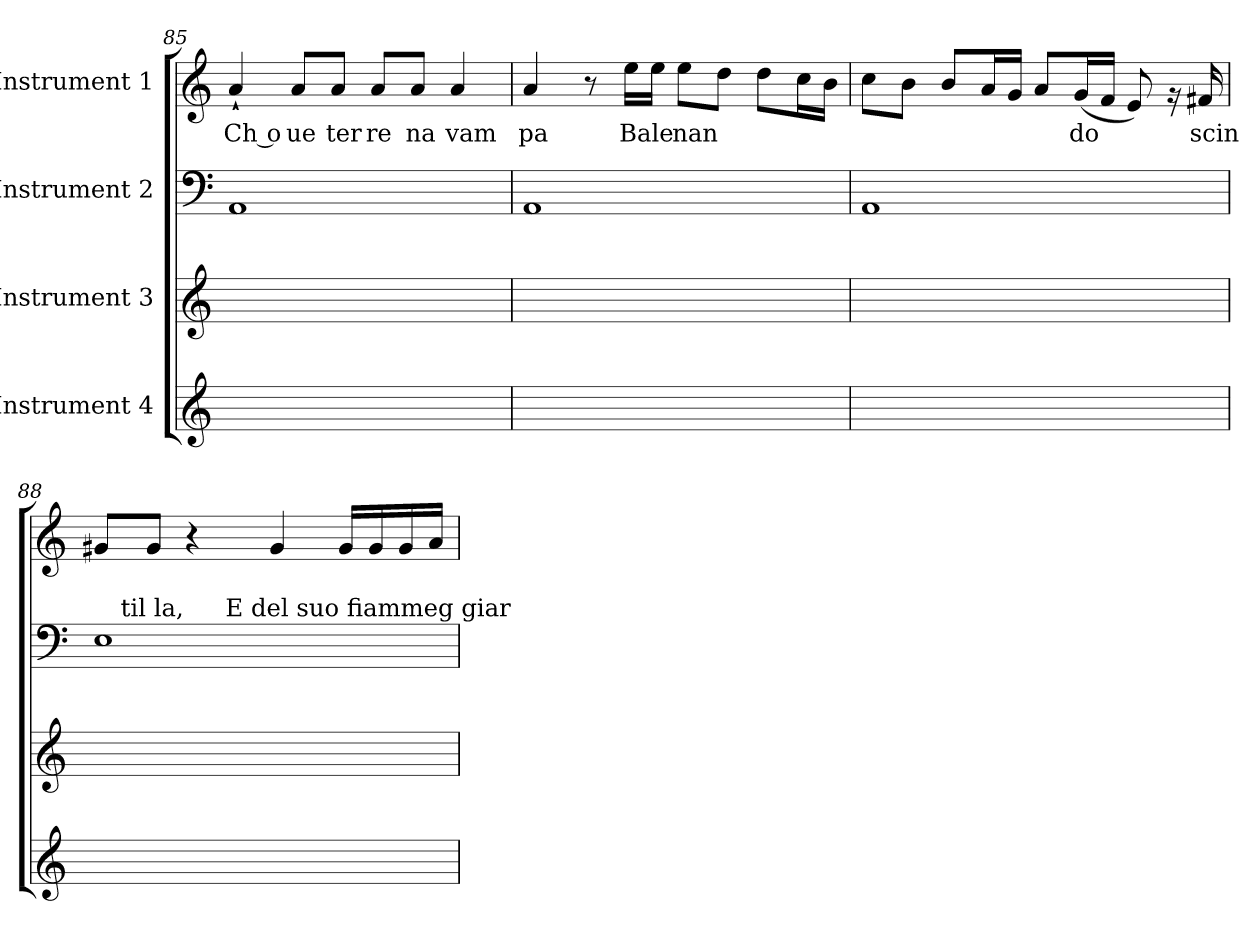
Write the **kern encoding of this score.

**kern	**kern	**kern	**kern	**text
*part4	*part3	*part2	*part1	*part1
*staff4	*staff3	*staff2	*staff1	*staff1
*I"Instrument 4	*I"Instrument 3	*I"Instrument 2	*I"Instrument 1	*
!!LO:LB:g=z
*clefG2	*clefG2	*clefF4	*clefG2	*
*k[]	*k[]	*k[]	*k[]	*
=85	=85	=85	=85	=85
!	!	!	!	!LO:LY:b
1ryy	1ryy	1AA	4a`</	Ch o
!	!	!	!	!LO:LY:b
.	.	.	8a/L	ue
!	!	!	!	!LO:LY:b
.	.	.	8a/J	ter
!	!	!	!	!LO:LY:b
.	.	.	8a/L	re
!	!	!	!	!LO:LY:b
.	.	.	8a/J	na
!	!	!	!	!LO:LY:b
.	.	.	4a/	vam
=86	=86	=86	=86	=86
!	!	!	!	!LO:LY:b
1ryy	1ryy	1AA	4a/	pa
.	.	.	8r	.
!	!	!	!	!LO:LY:b
.	.	.	16ee\LL	Bale
.	.	.	16ee\JJ	.
!	!	!	!	!LO:LY:b
.	.	.	8ee\L	nan
.	.	.	8dd\J	.
.	.	.	8dd\L	.
.	.	.	16cc\L	.
.	.	.	16b\JJ	.
=87	=87	=87	=87	=87
1ryy	1ryy	1AA	8cc\L	.
.	.	.	8b\J	.
.	.	.	8b/L	.
.	.	.	16a/L	.
.	.	.	16g/JJ	.
.	.	.	8a/L	.
!	!	!	!	!LO:LY:b
.	.	.	(<16g/L	do
.	.	.	16f/JJ	.
.	.	.	8e/)	.
.	.	.	16rg	.
!	!	!	!	!LO:LY:b
.	.	.	16f#X/	scin
!!LO:PB:g=z
=88	=88	=88	=88	=88
*	*	*^	*	*
*	*	*	*^	*	*
1ryy	1ryy	1E	16ryy	4.ryy	8g#X/L	.
!	!	!	!LO:TX:a:t=til la,	!	!	!
.	.	.	2...ryy	.	.	.
.	.	.	.	.	8g#/J	.
.	.	.	.	.	4r	.
!	!	!	!	!LO:TX:a:t=E del suo fiammeg giar	!	!
.	.	.	.	2ryy	.	.
.	.	.	.	.	4g#/	.
.	.	.	.	.	16g#/LL	.
.	.	.	.	.	16g#/	.
.	.	.	.	8ryy	16g#/	.
.	.	.	.	.	16a/JJ	.
*	*	*v	*v	*v	*	*
=	=	=	=	=
*-	*-	*-	*-	*-
